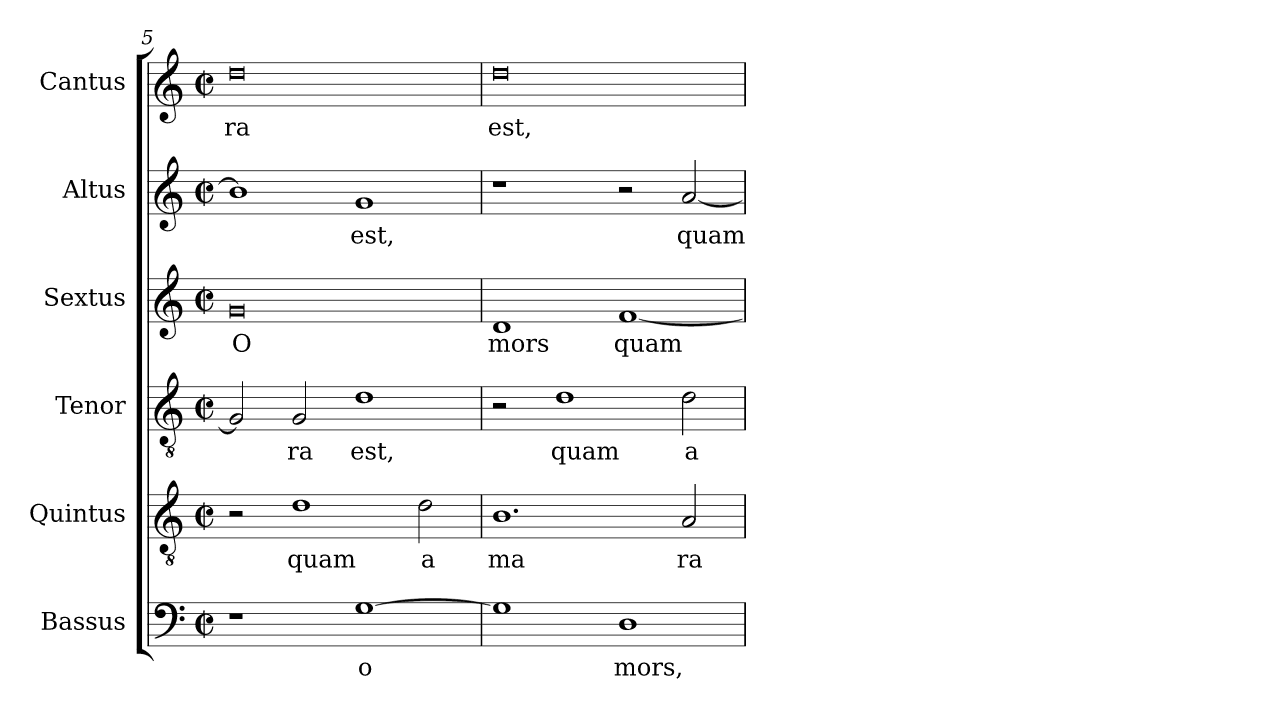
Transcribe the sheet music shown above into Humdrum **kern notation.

**kern	**text	**kern	**text	**kern	**text	**kern	**text	**kern	**text	**kern	**text
*part6	*part6	*part5	*part5	*part4	*part4	*part3	*part3	*part2	*part2	*part1	*part1
*staff6	*staff6	*staff5	*staff5	*staff4	*staff4	*staff3	*staff3	*staff2	*staff2	*staff1	*staff1
*I"Bassus	*	*I"Quintus	*	*I"Tenor	*	*I"Sextus	*	*I"Altus	*	*I"Cantus	*
*clefF4	*	*clefGv2	*	*clefGv2	*	*clefG2	*	*clefG2	*	*clefG2	*
*M2/2	*	*M2/2	*	*M2/2	*	*M2/2	*	*M2/2	*	*M2/2	*
*met(c|)	*	*met(c|)	*	*met(c|)	*	*met(c|)	*	*met(c|)	*	*met(c|)	*
=5	=5	=5	=5	=5	=5	=5	=5	=5	=5	=5	=5
!	!	!	!	!	!	!	!LO:LY:b:cj	!	!	!	!LO:LY:b:cj
1r	.	2r	.	2G/]	.	0g	O	1b]	.	0dd	ra
!	!	!	!LO:LY:b:cj	!	!LO:LY:b:cj	!	!	!	!	!	!
.	.	1d	quam	2G/	-ra	.	.	.	.	.	.
!	!LO:LY:b:rj	!	!	!	!LO:LY:b:cj	!	!	!	!LO:LY:b:cj	!	!
[>1G	o	.	.	1d	est,	.	.	1g	est,	.	.
!	!	!	!LO:LY:b:cj	!	!	!	!	!	!	!	!
.	.	2d\	a	.	.	.	.	.	.	.	.
=6	=6	=6	=6	=6	=6	=6	=6	=6	=6	=6	=6
!	!	!	!LO:LY:b:cj	!	!	!	!LO:LY:b:cj	!	!	!	!LO:LY:b:cj
1G]	.	1.B	ma	2r	.	1d	mors	1r	.	0dd	est,
!	!	!	!	!	!LO:LY:b:cj	!	!	!	!	!	!
.	.	.	.	1d	quam	.	.	.	.	.	.
!	!LO:LY:b:cj	!	!	!	!	!	!LO:LY:b	!	!	!	!
1D	mors,	.	.	.	.	[<1f	quam	2r	.	.	.
!	!	!	!LO:LY:b:cj	!	!LO:LY:b:cj	!	!	!	!LO:LY:b	!	!
.	.	2A/	ra	2d\	a-	.	.	[<2a/	quam	.	.
=	=	=	=	=	=	=	=	=	=	=	=
*-	*-	*-	*-	*-	*-	*-	*-	*-	*-	*-	*-
